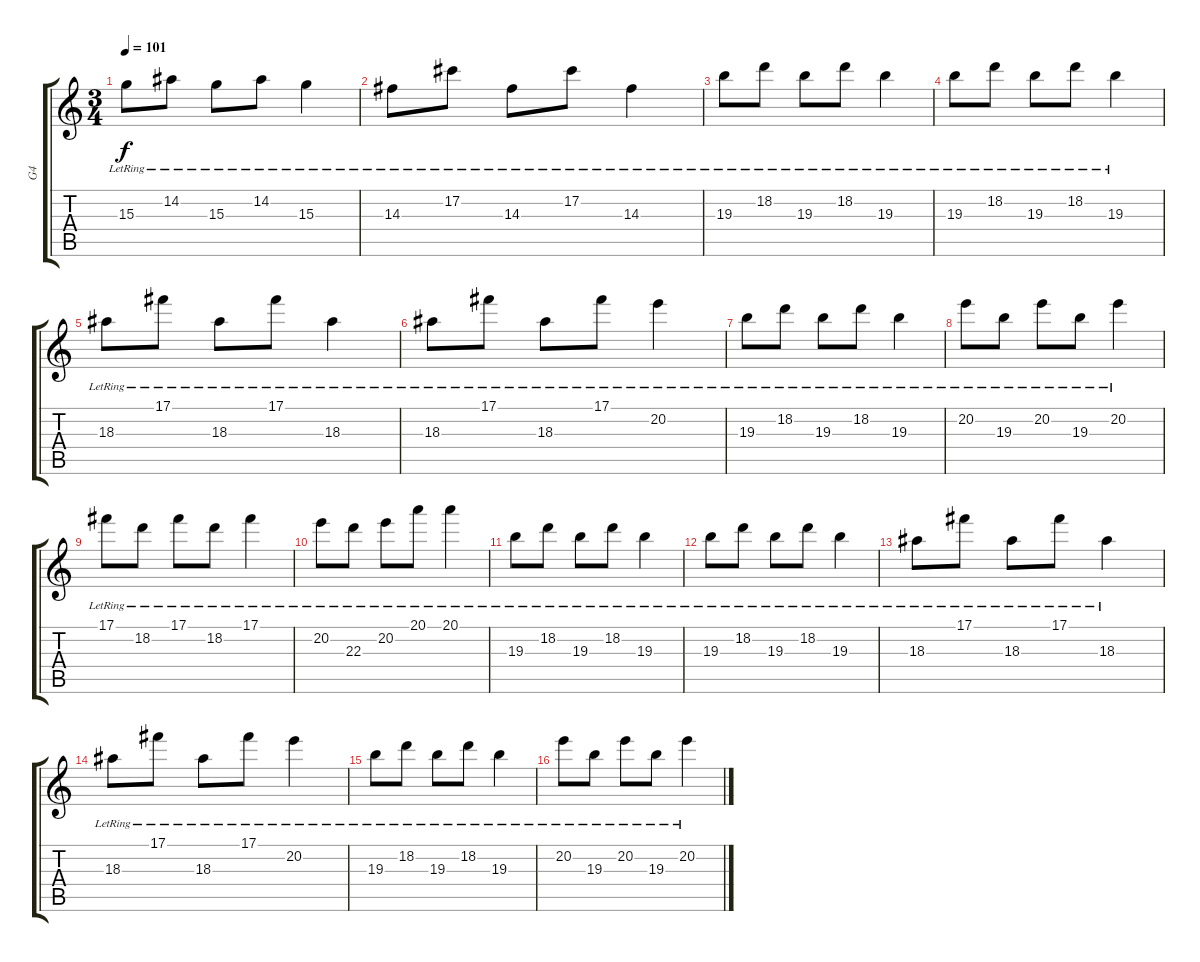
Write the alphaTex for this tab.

\track ("G4" "G4") {instrument distortionguitar}
\staff {score tabs}
\tuning (Db4 Ab3 E3 B2 Gb2 B1) {hide}
\ts (3 4)
\tempo 101
\clef g2
\ks c
15.3{lr}.8{dy f} 14.2{lr}.8 15.3{lr}.8 14.2{lr}.8 15.3{lr}.4 |
14.3{lr}.8 17.2{lr}.8 14.3{lr}.8 17.2{lr}.8 14.3{lr}.4 |
19.3{lr}.8 18.2{lr}.8 19.3{lr}.8 18.2{lr}.8 19.3{lr}.4 |
19.3{lr}.8 18.2{lr}.8 19.3{lr}.8 18.2{lr}.8 19.3{lr}.4 |
18.3{lr}.8 17.1{lr}.8 18.3{lr}.8 17.1{lr}.8 18.3{lr}.4 |
18.3{lr}.8 17.1{lr}.8 18.3{lr}.8 17.1{lr}.8 20.2{lr}.4 |
19.3{lr}.8 18.2{lr}.8 19.3{lr}.8 18.2{lr}.8 19.3{lr}.4 |
20.2{lr}.8 19.3{lr}.8 20.2{lr}.8 19.3{lr}.8 20.2{lr}.4 |
17.1{lr}.8 18.2{lr}.8 17.1{lr}.8 18.2{lr}.8 17.1{lr}.4 |
20.2{lr}.8 22.3{lr}.8 20.2{lr}.8 20.1{lr}.8 20.1{lr}.4 |
19.3{lr}.8 18.2{lr}.8 19.3{lr}.8 18.2{lr}.8 19.3{lr}.4 |
19.3{lr}.8 18.2{lr}.8 19.3{lr}.8 18.2{lr}.8 19.3{lr}.4 |
18.3{lr}.8 17.1{lr}.8 18.3{lr}.8 17.1{lr}.8 18.3{lr}.4 |
18.3{lr}.8 17.1{lr}.8 18.3{lr}.8 17.1{lr}.8 20.2{lr}.4 |
19.3{lr}.8 18.2{lr}.8 19.3{lr}.8 18.2{lr}.8 19.3{lr}.4 |
20.2{lr}.8 19.3{lr}.8 20.2{lr}.8 19.3{lr}.8 20.2{lr}.4
